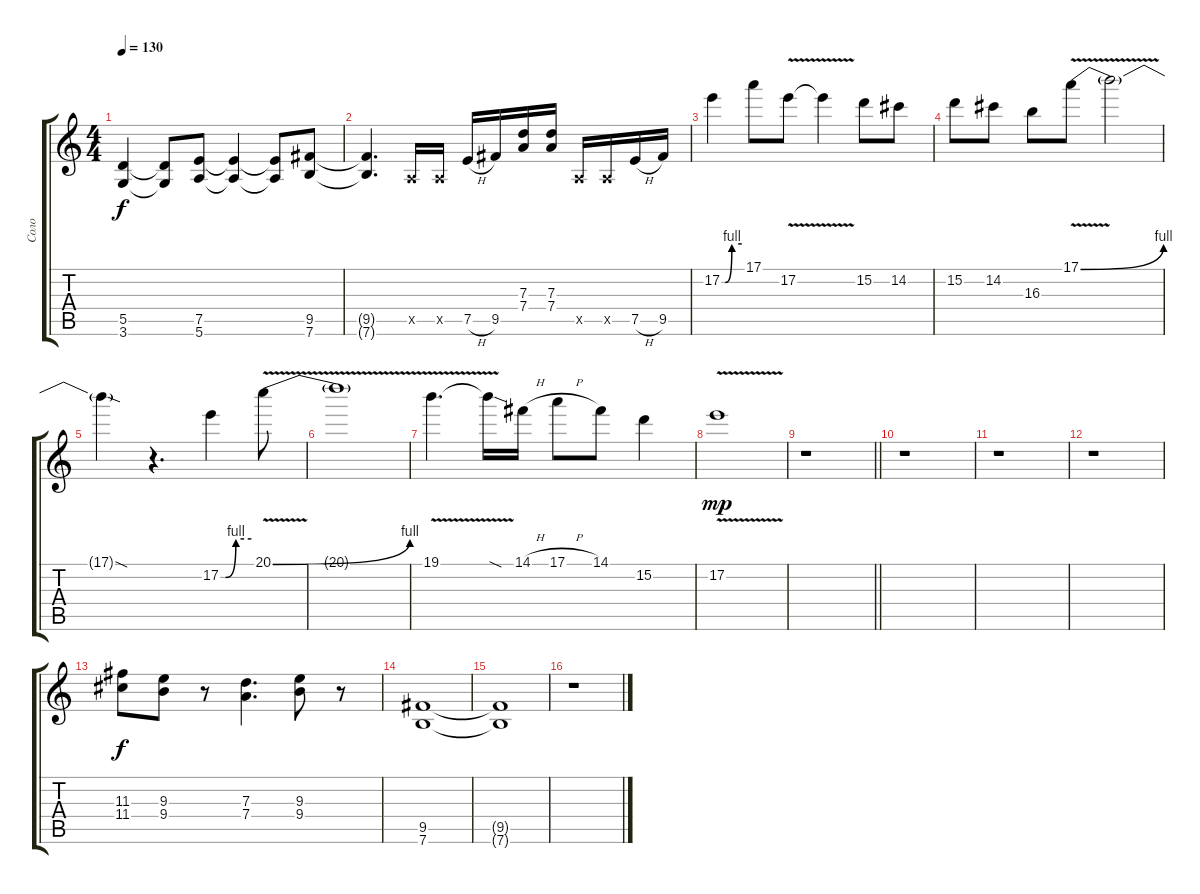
\track ("Соло" "Соло") {instrument distortionguitar}
\staff {score tabs}
\tuning (E4 B3 G3 D3 A2 E2) {hide}
\ts (4 4)
\tempo 130
\clef g2
\ks c
(5.5 3.6).4{dy f} (5.5{t} 3.6{t}).8 (7.5 5.6).8 (7.5{t} 5.6{t}).4 (7.5{t} 5.6{t}).8 (9.5 7.6).8 |
(9.5{t} 7.6{t}).4{d} 0.5{x}.16 0.5{x}.16 7.5{h}.16 9.5.16 (7.3 7.4).16 (7.3 7.4).16 0.5{x}.16 0.5{x}.16 7.5{h}.16 9.5.16 |
17.2{be (custom 0 0 10 0 30 4 60 4)}.4 17.1.8 17.2{v}.8 17.2{t}.4 15.2.8 14.2.8 |
15.2.8 14.2.8 16.3.8 17.1{be (bend 0 0 60 4) v}.8 17.1{t}.2 |
17.1{sod t}.4 r.4{d} 17.2{be (custom 0 0 10 0 30 4 46 4 60 4)}.4 20.1{be (bend 0 0 60 4) v}.8 |
20.1{t}.1 |
19.1{v}.4{d} 19.1{sod t}.16 14.1{h}.16 17.1{h}.8 14.1.8 15.2.4 |
17.2{v}.1{dy mp} |
\barLineRight lightlight
r.1 |
r.1 |
r.1 |
r.1{instrument distortionguitar} |
(11.3 11.4).8{dy f} (9.3 9.4).8 r.8 (7.3 7.4).4{d} (9.3 9.4).8 r.8 |
(9.5 7.6).1 |
(9.5{t} 7.6{t}).1 |
r.1
